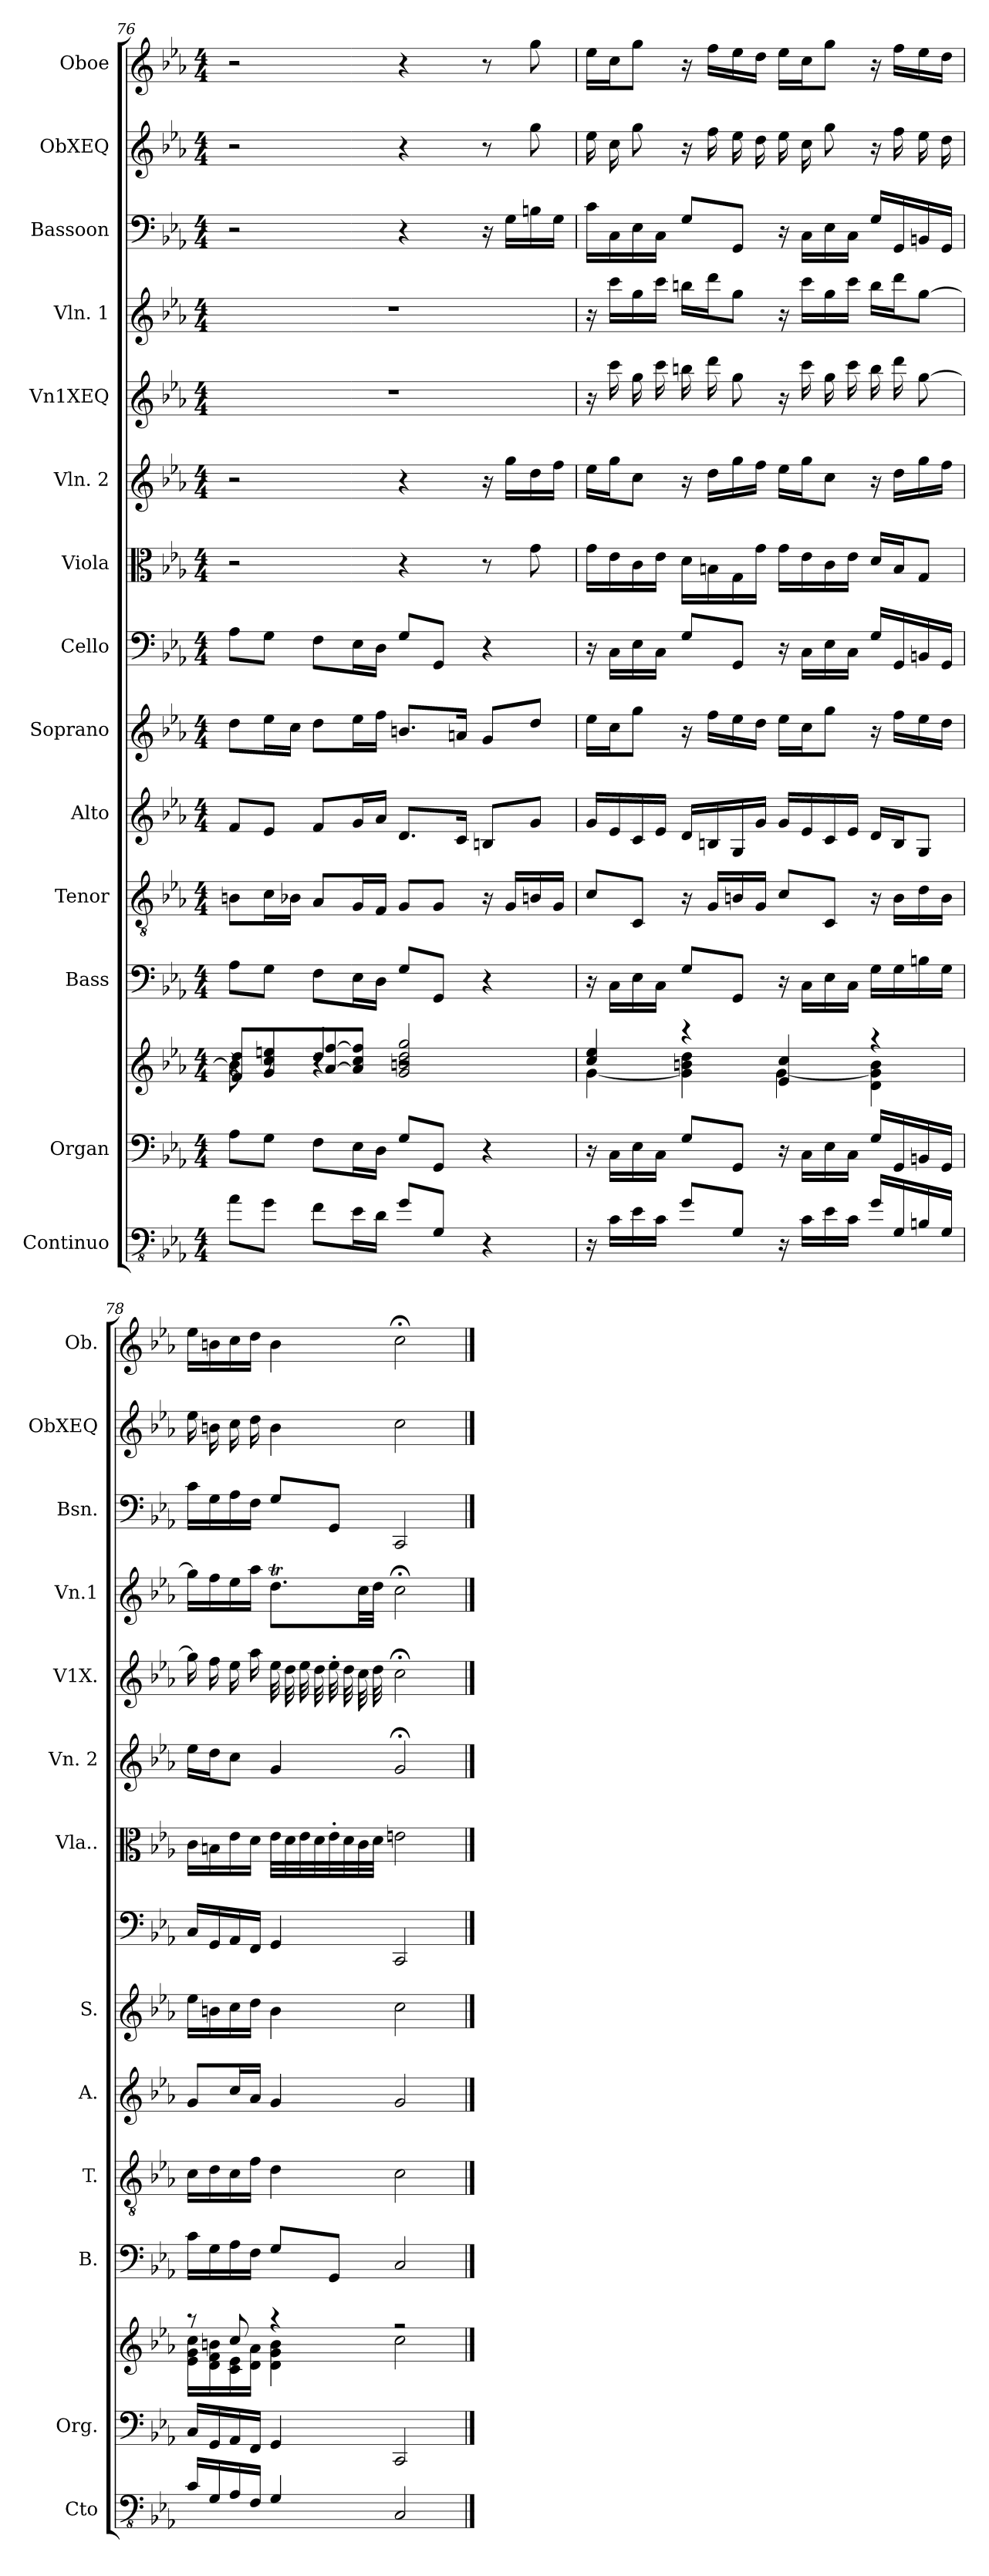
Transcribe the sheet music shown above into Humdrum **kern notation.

**kern	**kern	**kern	**kern	**kern	**kern	**kern	**kern	**kern	**kern	**kern	**kern	**kern	**kern	**kern
*part14	*part13	*part13	*part12	*part11	*part10	*part9	*part8	*part7	*part6	*part5	*part4	*part3	*part2	*part1
*staff15	*staff14	*staff13	*staff12	*staff11	*staff10	*staff9	*staff8	*staff7	*staff6	*staff5	*staff4	*staff3	*staff2	*staff1
*I"Continuo	*I"Organ	*	*I"Bass	*I"Tenor	*I"Alto	*I"Soprano	*I"Cello	*I"Viola	*I"Vln. 2	*I"Vn1XEQ	*I"Vln. 1	*I"Bassoon	*I"ObXEQ	*I"Oboe
*I'Cto	*I'Org.	*	*I'B.	*I'T.	*I'A.	*I'S.	*	*I'Vla..	*I'Vn. 2	*I'V1X.	*I'Vn.1	*I'Bsn.	*I'ObXEQ	*I'Ob.
!!LO:PB:g=z
*clefFv4	*clefF4	*clefG2	*clefF4	*clefGv2	*clefG2	*clefG2	*clefF4	*clefC3	*clefG2	*clefG2	*clefG2	*clefF4	*clefG2	*clefG2
*ITrd7c12	*	*	*	*	*	*	*	*	*	*	*	*	*	*
*k[b-e-a-]	*k[b-e-a-]	*k[b-e-a-]	*k[b-e-a-]	*k[b-e-a-]	*k[b-e-a-]	*k[b-e-a-]	*k[b-e-a-]	*k[b-e-a-]	*k[b-e-a-]	*k[b-e-a-]	*k[b-e-a-]	*k[b-e-a-]	*k[b-e-a-]	*k[b-e-a-]
*M4/4	*M4/4	*M4/4	*M4/4	*M4/4	*M4/4	*M4/4	*M4/4	*M4/4	*M4/4	*M4/4	*M4/4	*M4/4	*M4/4	*M4/4
=76	=76	=76	=76	=76	=76	=76	=76	=76	=76	=76	=76	=76	=76	=76
*	*	*^	*	*	*	*	*	*	*	*	*	*	*	*
*	*	*	*^	*	*	*	*	*	*	*	*	*	*	*	*
8AA-\L	8A-\L	4r	8b\]	8f/ 8dd/L	8A-\L	8Bn\L	8f/L	8dd\L	8A-\L	2r	2r	1r	1r	2r	2r	2r
8GG\J	8G\J	.	8r	8g/ 8cc/ 8een/	8G\J	16c\L	8e-/J	16ee-\L	8G\J	.	.	.	.	.	.	.
.	.	.	.	.	.	16B-X\JJ	.	16cc\JJ	.	.	.	.	.	.	.	.
8FF\L	8F\L	4dd'/	4r	[8a-/ [8ff/	8F\L	8A-/L	8f/L	8dd\L	8F\L	.	.	.	.	.	.	.
16EE-\L	16E-\L	.	.	8a-/] 8cc/ 8ff/]J	16E-\L	16G/L	16g/L	16ee-\L	16E-\L	.	.	.	.	.	.	.
16DD\JJ	16D\JJ	.	.	.	16D\JJ	16F/JJ	16a-/JJ	16ff\JJ	16D\JJ	.	.	.	.	.	.	.
8GG/L	8G/L	2r	2r	2g/ 2bn/ 2dd/ 2gg/	8G/L	8G/L	8.d/L	8.bn/L	8G/L	4r	4r	.	.	4r	4r	4r
8GGG/J	8GG/J	.	.	.	8GG/J	8G/J	.	.	8GG/J	.	.	.	.	.	.	.
.	.	.	.	.	.	.	16c/Jk	16an/Jk	.	.	.	.	.	.	.	.
4r	4r	.	.	.	4r	16r	8Bn/L	8g/L	4r	8r	16r	.	.	16r	8r	8r
.	.	.	.	.	.	16G/LL	.	.	.	.	16gg\LL	.	.	16G\LL	.	.
.	.	.	.	.	.	16Bn/	8g/J	8dd/J	.	8g\	16dd\	.	.	16Bn\	8gg\	8gg\
.	.	.	.	.	.	16G/JJ	.	.	.	.	16ff\JJ	.	.	16G\JJ	.	.
*	*	*	*v	*v	*	*	*	*	*	*	*	*	*	*	*	*
=77	=77	=77	=77	=77	=77	=77	=77	=77	=77	=77	=77	=77	=77	=77	=77
16r	16r	4cc/ 4ee-/	[4g\	16r	8c/L	16g/LL	16ee-\LL	16r	16g\LL	16ee-\LL	16r	16r	16c\LL	16ee-\	16ee-\LL
16CC\LL	16C\LL	.	.	16C\LL	.	16e-/	16cc\J	16C\LL	16e-\	16gg\J	16ccc\	16ccc\LL	16C\	16cc\	16cc\J
16EE-\	16E-\	.	.	16E-\	8C/J	16c/	8gg\J	16E-\	16c\	8cc\J	16gg\	16gg\	16E-\	8gg\	8gg\J
16CC\JJ	16C\JJ	.	.	16C\JJ	.	16e-/JJ	.	16C\JJ	16e-\JJ	.	16ccc\	16ccc\JJ	16C\JJ	.	.
8GG/L	8G/L	4r	4g\] 4bn\ 4dd\	8G/L	16r	16d/LL	16r	8G/L	16d\LL	16r	16bbn\	16bbn\LL	8G/L	16r	16r
.	.	.	.	.	16G/LL	16Bn/	16ff\LL	.	16Bn\	16dd\LL	16ddd\	16ddd\J	.	16ff\	16ff\LL
8GGG/J	8GG/J	.	.	8GG/J	16Bn/	16G/	16ee-\	8GG/J	16G\	16gg\	8gg\	8gg\J	8GG/J	16ee-\	16ee-\
.	.	.	.	.	16G/JJ	16g/JJ	16dd\JJ	.	16g\JJ	16ff\JJ	.	.	.	16dd\	16dd\JJ
16r	16r	4e-/ 4cc/	[4g\	16r	8c/L	16g/LL	16ee-\LL	16r	16g\LL	16ee-\LL	16r	16r	16r	16ee-\	16ee-\LL
16CC\LL	16C\LL	.	.	16C\LL	.	16e-/	16cc\J	16C\LL	16e-\	16gg\J	16ccc\	16ccc\LL	16C\LL	16cc\	16cc\J
16EE-\	16E-\	.	.	16E-\	8C/J	16c/	8gg\J	16E-\	16c\	8cc\J	16gg\	16gg\	16E-\	8gg\	8gg\J
16CC\JJ	16C\JJ	.	.	16C\JJ	.	16e-/JJ	.	16C\JJ	16e-\JJ	.	16ccc\	16ccc\JJ	16C\JJ	.	.
16GG/LL	16G/LL	4r	4d\ 4g\] 4b\	16G\LL	16r	16d/LL	16r	16G/LL	16d/LL	16r	16bb\	16bb\LL	16G/LL	16r	16r
16GGG/	16GG/	.	.	16G\	16B\LL	16B/J	16ff\LL	16GG/	16B/J	16dd\LL	16ddd\	16ddd\J	16GG/	16ff\	16ff\LL
16BBBn/	16BBn/	.	.	16Bn\	16d\	8G/J	16ee-\	16BBn/	8G/J	16gg\	[8gg\	[8gg\J	16BBn/	16ee-\	16ee-\
16GGG/JJ	16GG/JJ	.	.	16G\JJ	16B\JJ	.	16dd\JJ	16GG/JJ	.	16ff\JJ	.	.	16GG/JJ	16dd\	16dd\JJ
!!LO:PB:g=z
=78	=78	=78	=78	=78	=78	=78	=78	=78	=78	=78	=78	=78	=78	=78	=78
16CC/LL	16C/LL	8r	16e-\ 16g\ 16cc\LL	16c\LL	16c\LL	8g/L	16ee-\LL	16C/LL	16c\LL	16ee-\LL	16gg\]	16gg\LL]	16c\LL	16ee-\	16ee-\LL
16GGG/	16GG/	.	16d\ 16f\ 16bn\	16G\	16d\	.	16bn\	16GG/	16Bn\	16dd\J	16ff\	16ff\	16G\	16bn\	16bn\
16AAA-/	16AA-/	8cc/	16c\ 16e-\	16A-\	16c\	16cc/L	16cc\	16AA-/	16e-\	8cc\J	16ee-\	16ee-\	16A-\	16cc\	16cc\
16FFF/JJ	16FF/JJ	.	16d\ 16a-\JJ	16F\JJ	16f\JJ	16a-/JJ	16dd\JJ	16FF/JJ	16d\JJ	.	16aa-\	16aa-\JJ	16F\JJ	16dd\	16dd\JJ
4GGG/	4GG/	4r	4d\ 4g\ 4b\	8G/L	4d\	4g/	4b\	4GG/	32e-\LLL	4g/	32ee-\	8.ddt\L	8G/L	4b\	4b\
.	.	.	.	.	.	.	.	.	32d\	.	32dd\	.	.	.	.
.	.	.	.	.	.	.	.	.	32e-\	.	32ee-\	.	.	.	.
.	.	.	.	.	.	.	.	.	32d\	.	32dd\	.	.	.	.
.	.	.	.	8GG/J	.	.	.	.	32e-'\	.	32ee-'\	.	8GG/J	.	.
.	.	.	.	.	.	.	.	.	32d\	.	32dd\	.	.	.	.
.	.	.	.	.	.	.	.	.	32c\	.	32cc\	32cc\LL	.	.	.
.	.	.	.	.	.	.	.	.	32d\JJJ	.	32dd\	32dd\JJJ	.	.	.
2CCC/	2CC/	2r	2cc\	2C/	2c\	2g/	2cc\	2CC/	2en\	2g;</	2cc;<\	2cc;<\	2CC/	2cc\	2cc;<\
*	*	*v	*v	*	*	*	*	*	*	*	*	*	*	*	*
==	==	==	==	==	==	==	==	==	==	==	==	==	==	==
*-	*-	*-	*-	*-	*-	*-	*-	*-	*-	*-	*-	*-	*-	*-
